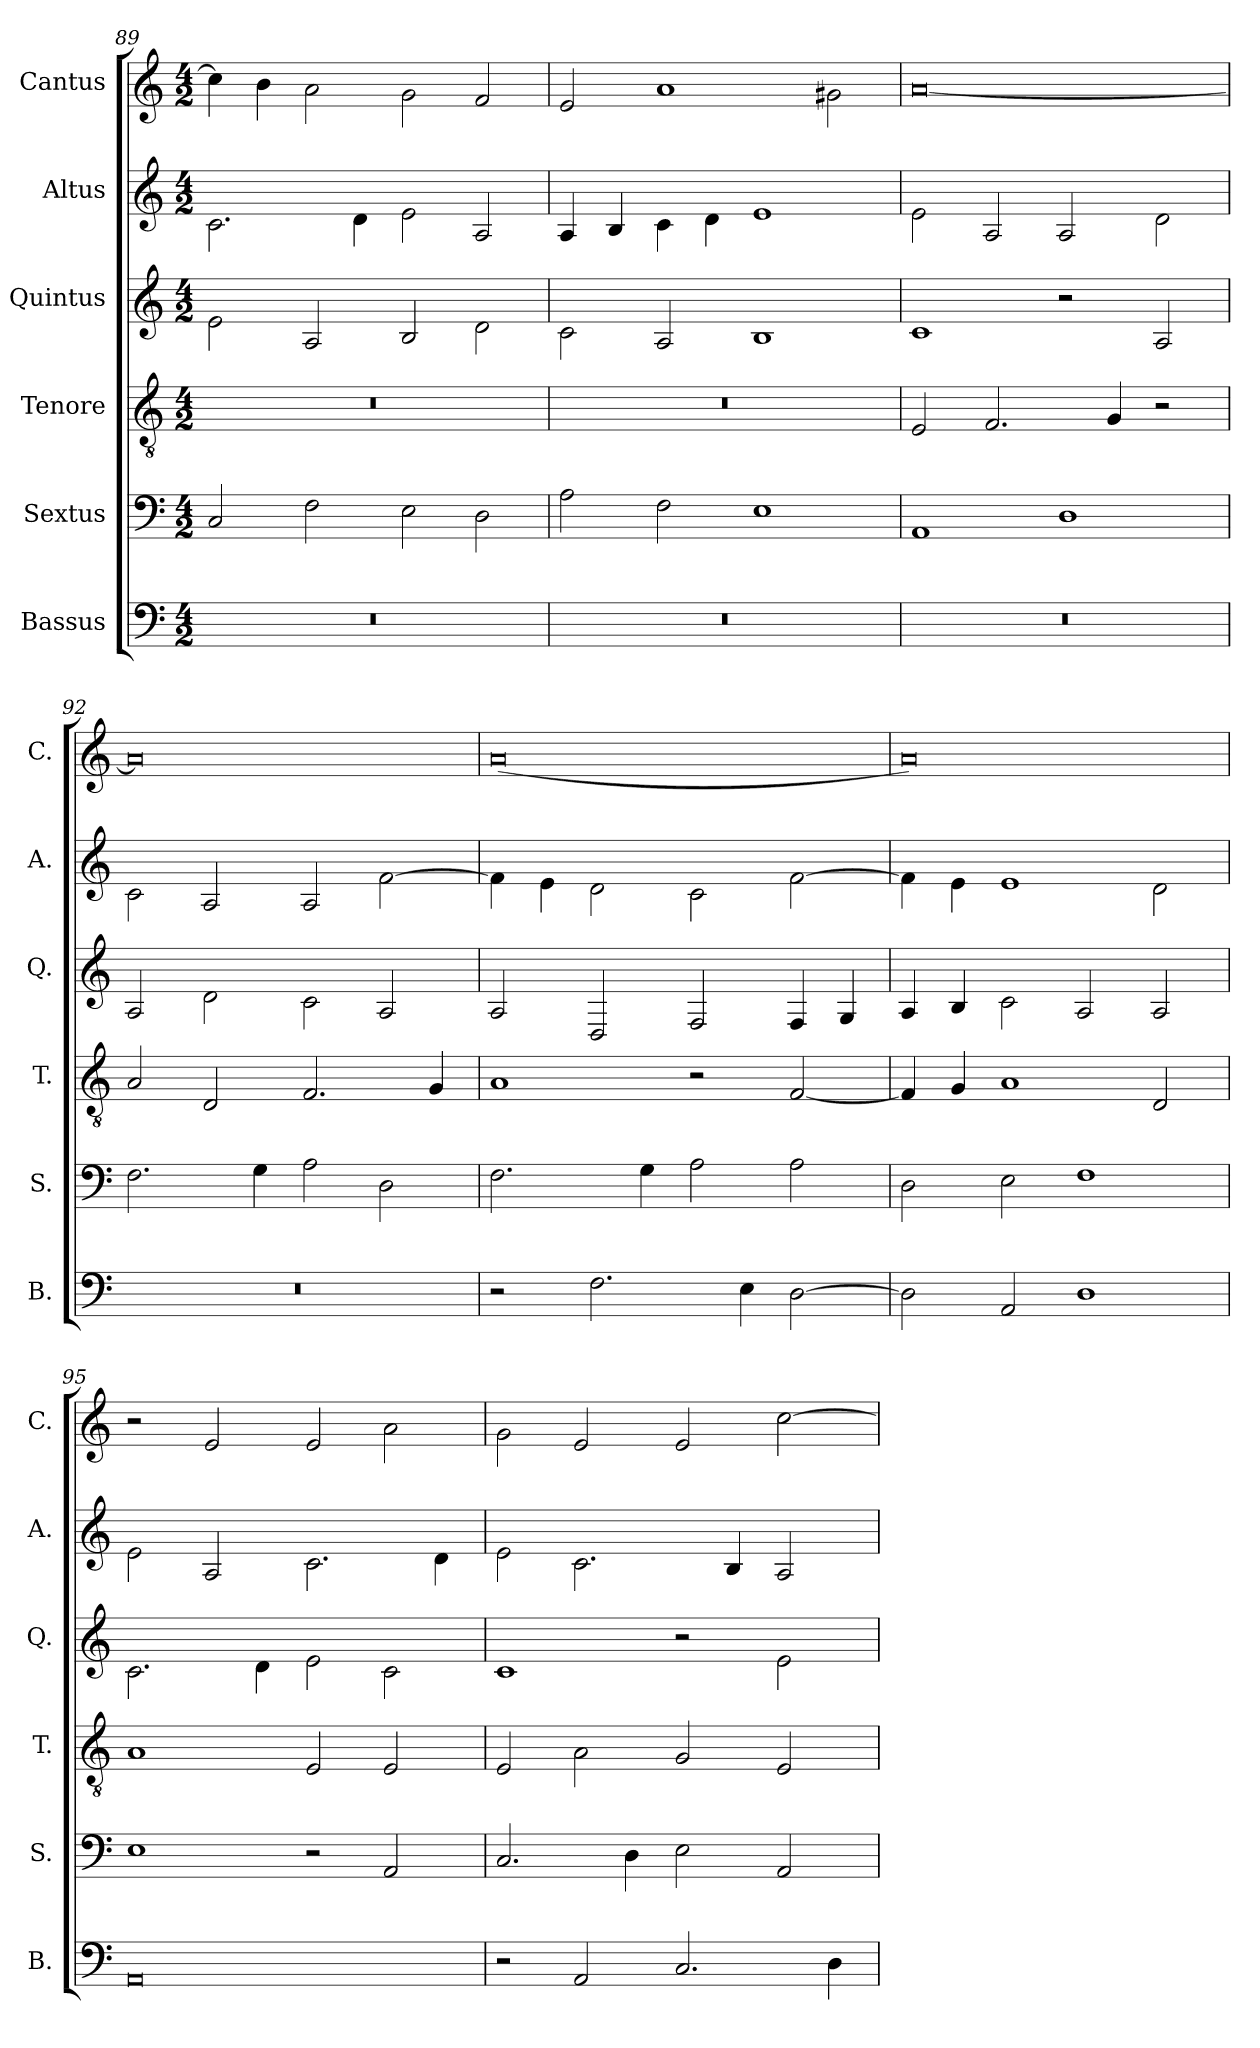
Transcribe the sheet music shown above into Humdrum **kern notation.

**kern	**kern	**kern	**kern	**kern	**kern
*part6	*part5	*part4	*part3	*part2	*part1
*staff6	*staff5	*staff4	*staff3	*staff2	*staff1
*I"Bassus	*I"Sextus	*I"Tenore	*I"Quintus	*I"Altus	*I"Cantus
*I'B.	*I'S.	*I'T.	*I'Q.	*I'A.	*I'C.
!!LO:PB:g=z
*clefF4	*clefF4	*clefGv2	*clefG2	*clefG2	*clefG2
*k[]	*k[]	*k[]	*k[]	*k[]	*k[]
*M4/2	*M4/2	*M4/2	*M4/2	*M4/2	*M4/2
=89	=89	=89	=89	=89	=89
0r	2C/	0r	2e\	2.c\	4cc\]
.	.	.	.	.	4b\
.	2F\	.	2A/	.	2a\
.	.	.	.	4d\	.
.	2E\	.	2B/	2e\	2g\
.	2D\	.	2d\	2A/	2f/
=90	=90	=90	=90	=90	=90
0r	2A\	0r	2c\	4A/	2e/
.	.	.	.	4B/	.
.	2F\	.	2A/	4c\	1a
.	.	.	.	4d\	.
.	1E	.	1B	1e	.
.	.	.	.	.	2g#X\
=91	=91	=91	=91	=91	=91
0r	1AA	2E/	1c	2e\	[0a
.	.	2.F/	.	2A/	.
.	1D	.	2r	2A/	.
.	.	4G/	.	.	.
.	.	2r	2A/	2d\	.
=92	=92	=92	=92	=92	=92
0r	2.F\	2A/	2A/	2c\	0a]
.	.	2D/	2d\	2A/	.
.	4G\	.	.	.	.
.	2A\	2.F/	2c\	2A/	.
.	2D\	.	2A/	[2f\	.
.	.	4G/	.	.	.
=93	=93	=93	=93	=93	=93
2r	2.F\	1A	2A/	4f\]	(<0a
.	.	.	.	4e\	.
2.F\	.	.	2D/	2d\	.
.	4G\	.	.	.	.
.	2A\	2r	2F/	2c\	.
4E\	.	.	.	.	.
[2D\	2A\	[2F/	4F/	[2f\	.
.	.	.	4G/	.	.
!!LO:LB:g=z
=94	=94	=94	=94	=94	=94
2D\]	2D\	4F/]	4A/	4f\]	0a)
.	.	4G/	4B/	4e\	.
2AA/	2E\	1A	2c\	1e	.
1D	1F	.	2A/	.	.
.	.	2D/	2A/	2d\	.
=95	=95	=95	=95	=95	=95
0AA	1E	1A	2.c\	2e\	2r
.	.	.	.	2A/	2e/
.	.	.	4d\	.	.
.	2r	2E/	2e\	2.c\	2e/
.	2AA/	2E/	2c\	.	2a\
.	.	.	.	4d\	.
=96	=96	=96	=96	=96	=96
2r	2.C/	2E/	1c	2e\	2g\
2AA/	.	2A\	.	2.c\	2e/
.	4D\	.	.	.	.
2.C/	2E\	2G/	2r	.	2e/
.	.	.	.	4B/	.
.	2AA/	2E/	2e\	2A/	[2cc\
4D\	.	.	.	.	.
=	=	=	=	=	=
*-	*-	*-	*-	*-	*-
